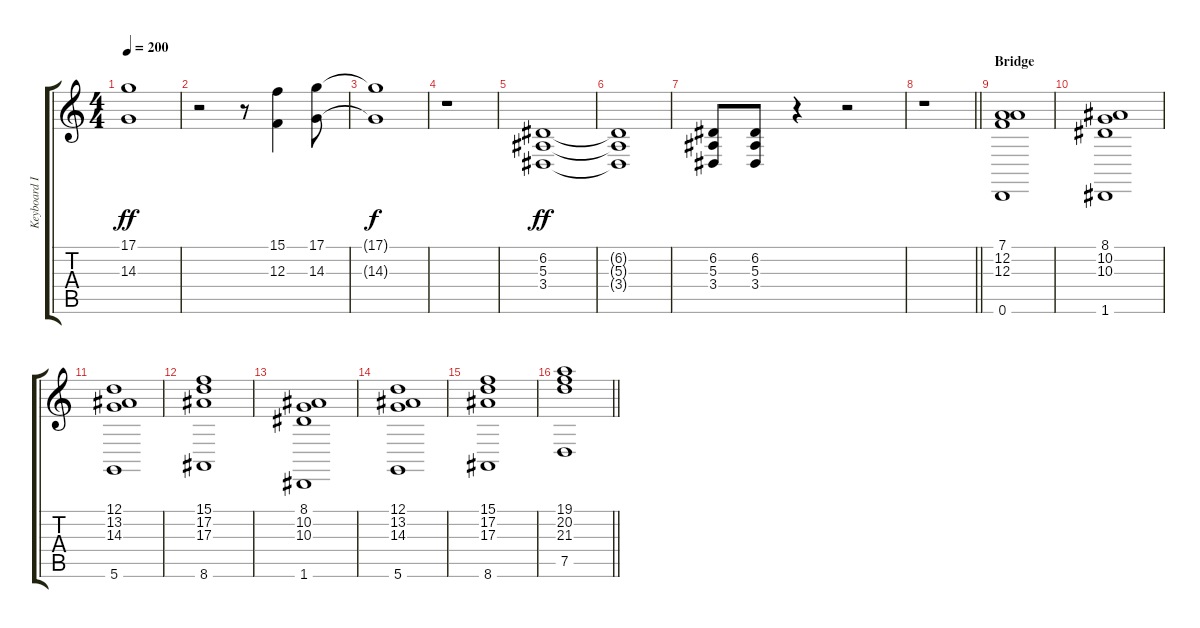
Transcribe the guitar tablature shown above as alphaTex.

\track ("Keyboard I" "Keyboard I") {instrument pad1newage}
\staff {score tabs}
\tuning (D4 A3 F3 C3 G2 D2) {hide}
\ts (4 4)
\tempo 200
\clef g2
\ks c
(17.1 14.3).1{dy ff volume 16 balance 8 instrument orchestrahit} |
r.2 r.8 (15.1 12.3).4{volume 16 balance 8 instrument orchestrahit} (17.1 14.3).8 |
(17.1{t} 14.3{t}).1{dy f} |
r.1 |
(6.2 5.3 3.4).1{dy ff volume 15 balance 8 instrument electricgrandpiano} |
(6.2{t} 5.3{t} 3.4{t}).1 |
(6.2 5.3 3.4).8 (6.2 5.3 3.4).8 r.4 r.2 |
\barLineRight lightlight
r.1 |
\section ("" "Bridge")
(7.1 12.2 12.3 0.6).1{instrument electricgrandpiano} |
(8.1 10.2 10.3 1.6).1 |
(12.1 13.2 14.3 5.6).1 |
(15.1 17.2 17.3 8.6).1 |
(8.1 10.2 10.3 1.6).1 |
(12.1 13.2 14.3 5.6).1 |
(15.1 17.2 17.3 8.6).1 |
\barLineRight lightlight
(19.1 20.2 21.3 7.5).1
